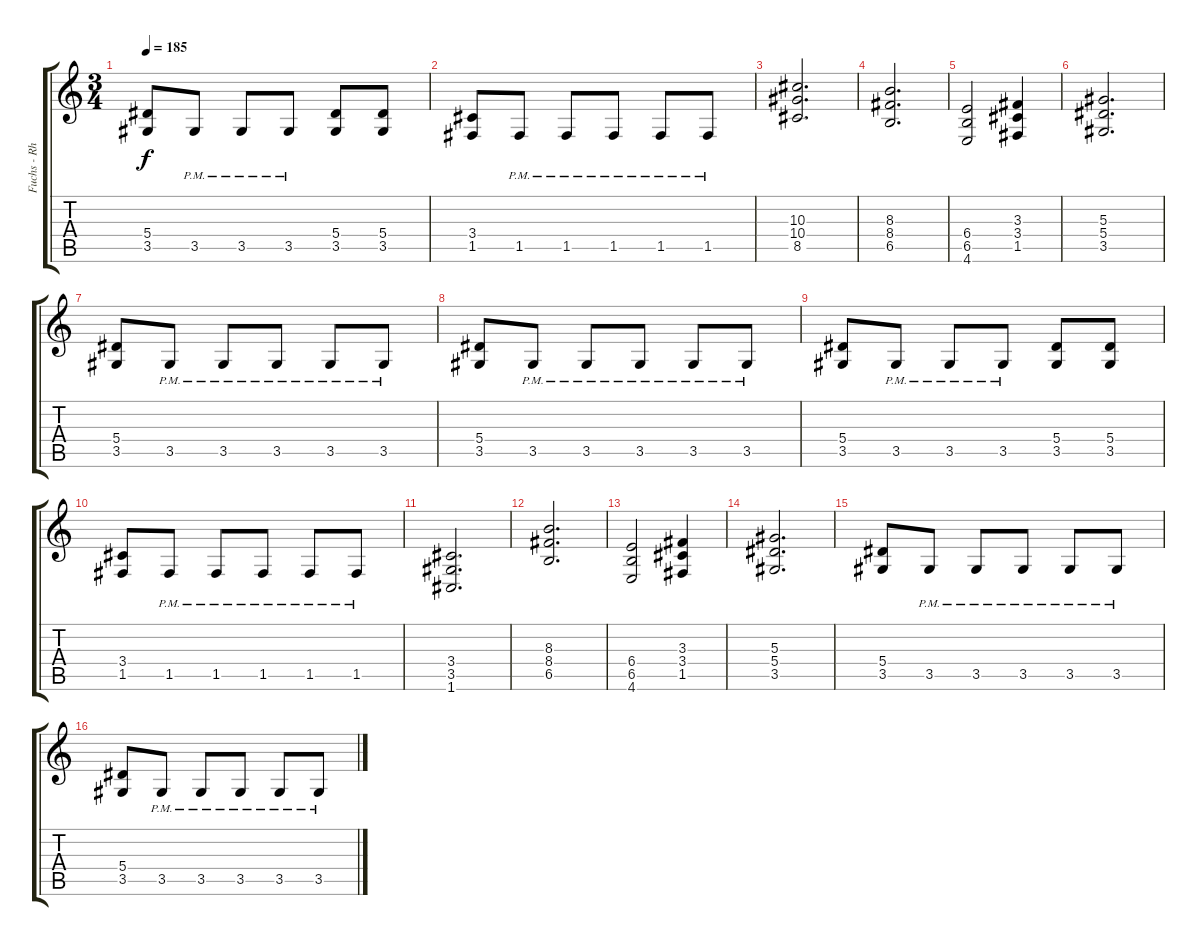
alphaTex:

\track ("Fuchs - Rhythm Guitar" "Fuchs - Rh") {instrument distortionguitar}
\staff {score tabs}
\tuning (C4 G3 Eb3 Bb2 F2 C2) {hide}
\ts (3 4)
\tempo 185
\clef g2
\ks c
(5.4 3.5).8{dy f} 3.5{pm}.8 3.5{pm}.8 3.5{pm}.8 (5.4 3.5).8 (5.4 3.5).8 |
(3.4 1.5).8 1.5{pm}.8 1.5{pm}.8 1.5{pm}.8 1.5{pm}.8 1.5{pm}.8 |
(10.3 10.4 8.5).2{d} |
(8.3 8.4 6.5).2{d} |
(6.4 6.5 4.6).2 (3.3 3.4 1.5).4 |
(5.3 5.4 3.5).2{d} |
(5.4 3.5).8 3.5{pm}.8 3.5{pm}.8 3.5{pm}.8 3.5{pm}.8 3.5{pm}.8 |
(5.4 3.5).8 3.5{pm}.8 3.5{pm}.8 3.5{pm}.8 3.5{pm}.8 3.5{pm}.8 |
(5.4 3.5).8 3.5{pm}.8 3.5{pm}.8 3.5{pm}.8 (5.4 3.5).8 (5.4 3.5).8 |
(3.4 1.5).8 1.5{pm}.8 1.5{pm}.8 1.5{pm}.8 1.5{pm}.8 1.5{pm}.8 |
(3.4 3.5 1.6).2{d} |
(8.3 8.4 6.5).2{d} |
(6.4 6.5 4.6).2 (3.3 3.4 1.5).4 |
(5.3 5.4 3.5).2{d} |
(5.4 3.5).8 3.5{pm}.8 3.5{pm}.8 3.5{pm}.8 3.5{pm}.8 3.5{pm}.8 |
(5.4 3.5).8 3.5{pm}.8 3.5{pm}.8 3.5{pm}.8 3.5{pm}.8 3.5{pm}.8
